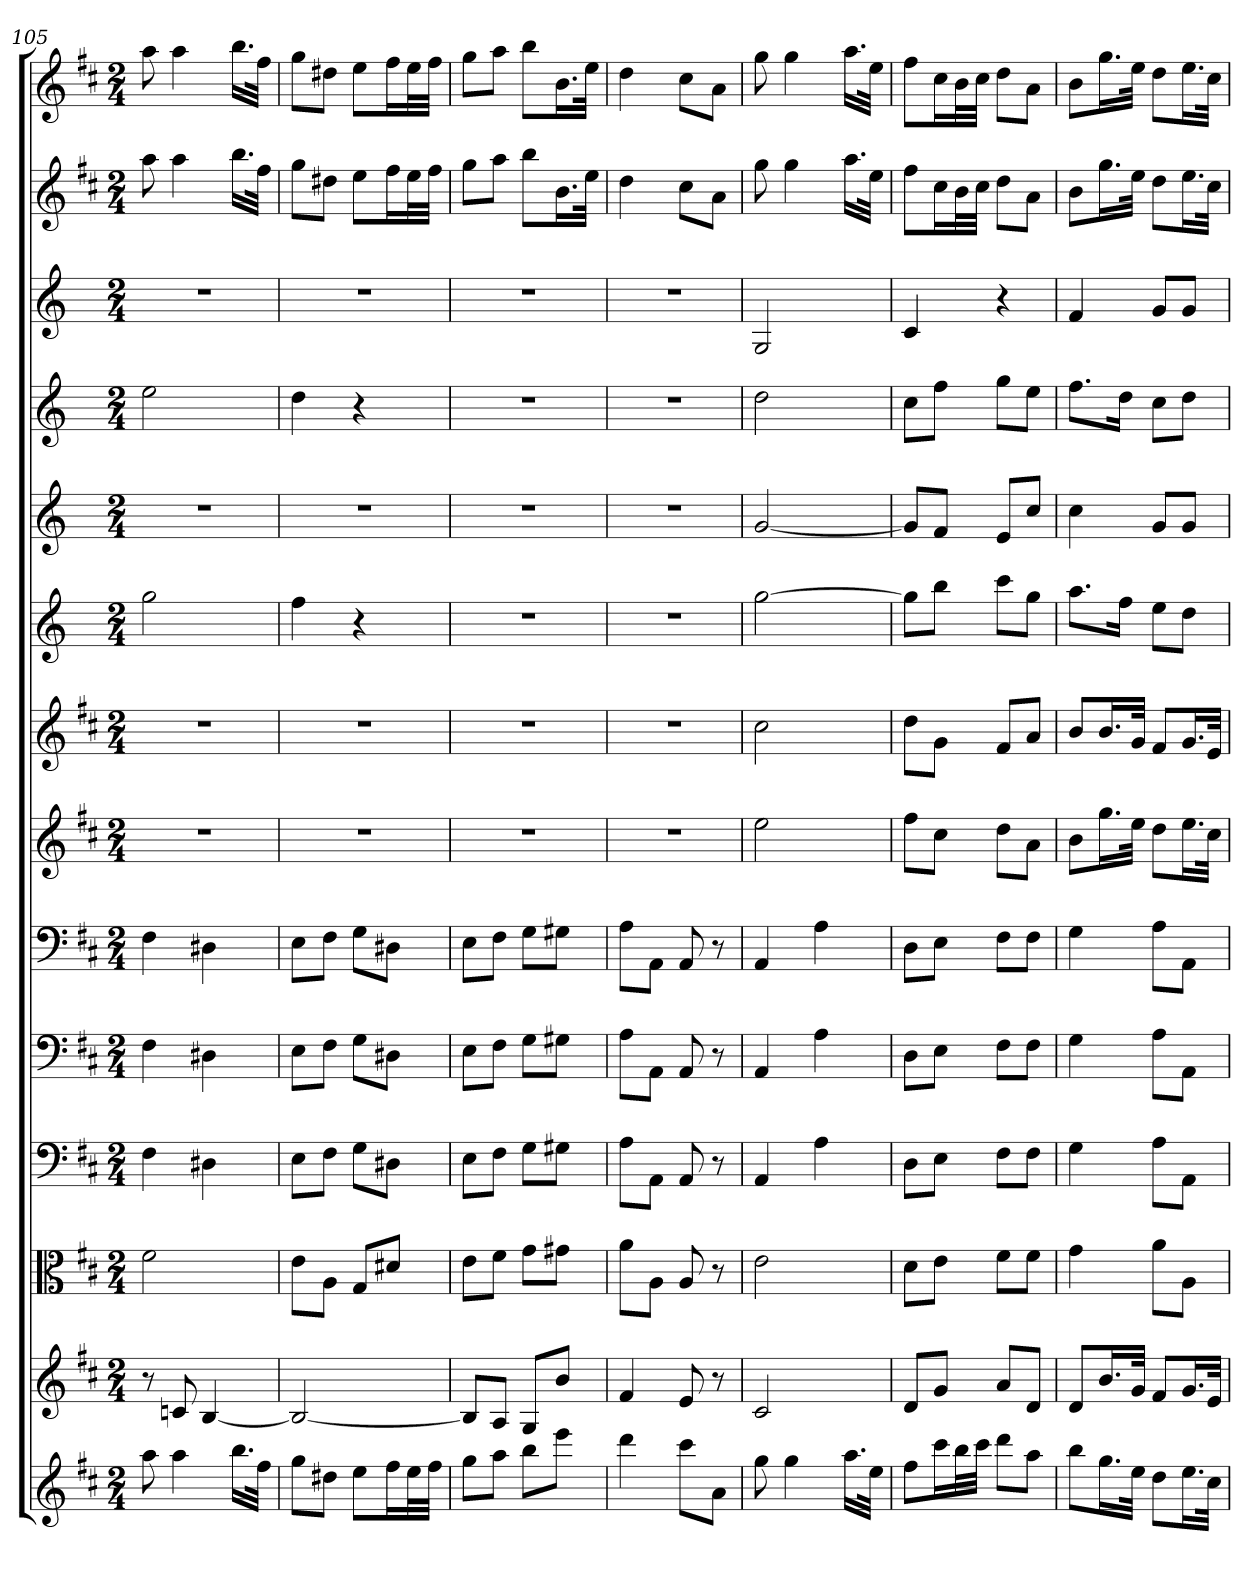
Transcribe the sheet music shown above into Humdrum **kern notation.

**kern	**kern	**kern	**kern	**kern	**kern	**kern	**kern	**kern	**kern	**kern	**kern	**kern	**kern
*part14	*part13	*part12	*part11	*part10	*part9	*part8	*part7	*part6	*part5	*part4	*part3	*part2	*part1
*staff14	*staff13	*staff12	*staff11	*staff10	*staff9	*staff8	*staff7	*staff6	*staff5	*staff4	*staff3	*staff2	*staff1
*	*	*clefC3	*clefF4	*clefF4	*clefF4	*	*	*	*	*	*	*	*
*k[f#c#]	*k[f#c#]	*k[f#c#]	*k[f#c#]	*k[f#c#]	*k[f#c#]	*k[f#c#]	*k[f#c#]	*k[]	*k[]	*k[]	*k[]	*k[f#c#]	*k[f#c#]
*D:	*D:	*D:	*D:	*D:	*D:	*D:	*D:	*	*	*	*	*D:	*D:
*M2/4	*M2/4	*M2/4	*M2/4	*M2/4	*M2/4	*M2/4	*M2/4	*M2/4	*M2/4	*M2/4	*M2/4	*M2/4	*M2/4
=105	=105	=105	=105	=105	=105	=105	=105	=105	=105	=105	=105	=105	=105
8aa	8r	2f#	4F#	4F#	4F#	2r	2r	2gg	2r	2ee	2r	8aa	8aa
4aa	8cn	.	.	.	.	.	.	.	.	.	.	4aa	4aa
.	[4B	.	4D#X	4D#X	4D#X	.	.	.	.	.	.	.	.
16.bbLL	.	.	.	.	.	.	.	.	.	.	.	16.bbLL	16.bbLL
32ff#JJk	.	.	.	.	.	.	.	.	.	.	.	32ff#JJk	32ff#JJk
=106	=106	=106	=106	=106	=106	=106	=106	=106	=106	=106	=106	=106	=106
8ggL	2B_	8e\L	8E\L	8E\L	8E\L	2r	2r	4ff	2r	4dd	2r	8ggL	8ggL
8dd#XJ	.	8A\J	8F#\J	8F#\J	8F#\J	.	.	.	.	.	.	8dd#XJ	8dd#XJ
8eeL	.	8G/L	8G\L	8G\L	8G\L	.	.	4r	.	4r	.	8eeL	8eeL
16ff#L	.	8d#X/J	8D#X\J	8D#X\J	8D#X\J	.	.	.	.	.	.	16ff#L	16ff#L
32eeL	.	.	.	.	.	.	.	.	.	.	.	32eeL	32eeL
32ff#JJJ	.	.	.	.	.	.	.	.	.	.	.	32ff#JJJ	32ff#JJJ
=107	=107	=107	=107	=107	=107	=107	=107	=107	=107	=107	=107	=107	=107
8ggL	8BL]	8e\L	8E\L	8E\L	8E\L	2r	2r	2r	2r	2r	2r	8ggL	8ggL
8aaJ	8AJ	8f#\J	8F#\J	8F#\J	8F#\J	.	.	.	.	.	.	8aaJ	8aaJ
8bbL	8GL	8g\L	8G\L	8G\L	8G\L	.	.	.	.	.	.	8bbL	8bbL
8eeeJ	8bJ	8g#X\J	8G#X\J	8G#X\J	8G#X\J	.	.	.	.	.	.	16.bL	16.bL
.	.	.	.	.	.	.	.	.	.	.	.	32eeJJk	32eeJJk
=108	=108	=108	=108	=108	=108	=108	=108	=108	=108	=108	=108	=108	=108
4ddd	4f#	8a\L	8A\L	8A\L	8A\L	2r	2r	2r	2r	2r	2r	4dd	4dd
.	.	8A\J	8AA\J	8AA\J	8AA\J	.	.	.	.	.	.	.	.
8ccc#L	8e	8A	8AA	8AA	8AA	.	.	.	.	.	.	8cc#L	8cc#L
8aJ	8r	8r	8r	8r	8r	.	.	.	.	.	.	8aJ	8aJ
=109	=109	=109	=109	=109	=109	=109	=109	=109	=109	=109	=109	=109	=109
8gg	2c#	2e	4AA	4AA	4AA	2ee	2cc#	[2gg	[2g	2dd	2G	8gg	8gg
4gg	.	.	.	.	.	.	.	.	.	.	.	4gg	4gg
.	.	.	4A	4A	4A	.	.	.	.	.	.	.	.
16.aaLL	.	.	.	.	.	.	.	.	.	.	.	16.aaLL	16.aaLL
32eeJJk	.	.	.	.	.	.	.	.	.	.	.	32eeJJk	32eeJJk
=110	=110	=110	=110	=110	=110	=110	=110	=110	=110	=110	=110	=110	=110
8ff#L	8dL	8d\L	8D\L	8D\L	8D\L	8ff#L	8ddL	8ggL]	8gL]	8ccL	4c	8ff#L	8ff#L
16ccc#L	8gJ	8e\J	8E\J	8E\J	8E\J	8cc#J	8gJ	8bbJ	8fJ	8ffJ	.	16cc#L	16cc#L
32bbL	.	.	.	.	.	.	.	.	.	.	.	32bL	32bL
32ccc#JJJ	.	.	.	.	.	.	.	.	.	.	.	32cc#JJJ	32cc#JJJ
8dddL	8aL	8f#\L	8F#\L	8F#\L	8F#\L	8ddL	8f#L	8cccL	8eL	8ggL	4r	8ddL	8ddL
8aaJ	8dJ	8f#\J	8F#\J	8F#\J	8F#\J	8aJ	8aJ	8ggJ	8ccJ	8eeJ	.	8aJ	8aJ
=111	=111	=111	=111	=111	=111	=111	=111	=111	=111	=111	=111	=111	=111
8bbL	8dL	4g	4G	4G	4G	8bL	8bL	8.aaL	4cc	8.ffL	4f	8bL	8bL
16.ggL	16.bL	.	.	.	.	16.ggL	16.bL	.	.	.	.	16.ggL	16.ggL
.	.	.	.	.	.	.	.	16ffJk	.	16ddJk	.	.	.
32eeJJk	32gJJk	.	.	.	.	32eeJJk	32gJJk	.	.	.	.	32eeJJk	32eeJJk
8ddL	8f#L	8a\L	8A\L	8A\L	8A\L	8ddL	8f#L	8eeL	8gL	8ccL	8gL	8ddL	8ddL
16.eeL	16.gL	8A\J	8AA\J	8AA\J	8AA\J	16.eeL	16.gL	8ddJ	8gJ	8ddJ	8gJ	16.eeL	16.eeL
32cc#JJk	32eJJk	.	.	.	.	32cc#JJk	32eJJk	.	.	.	.	32cc#JJk	32cc#JJk
=	=	=	=	=	=	=	=	=	=	=	=	=	=
*-	*-	*-	*-	*-	*-	*-	*-	*-	*-	*-	*-	*-	*-
